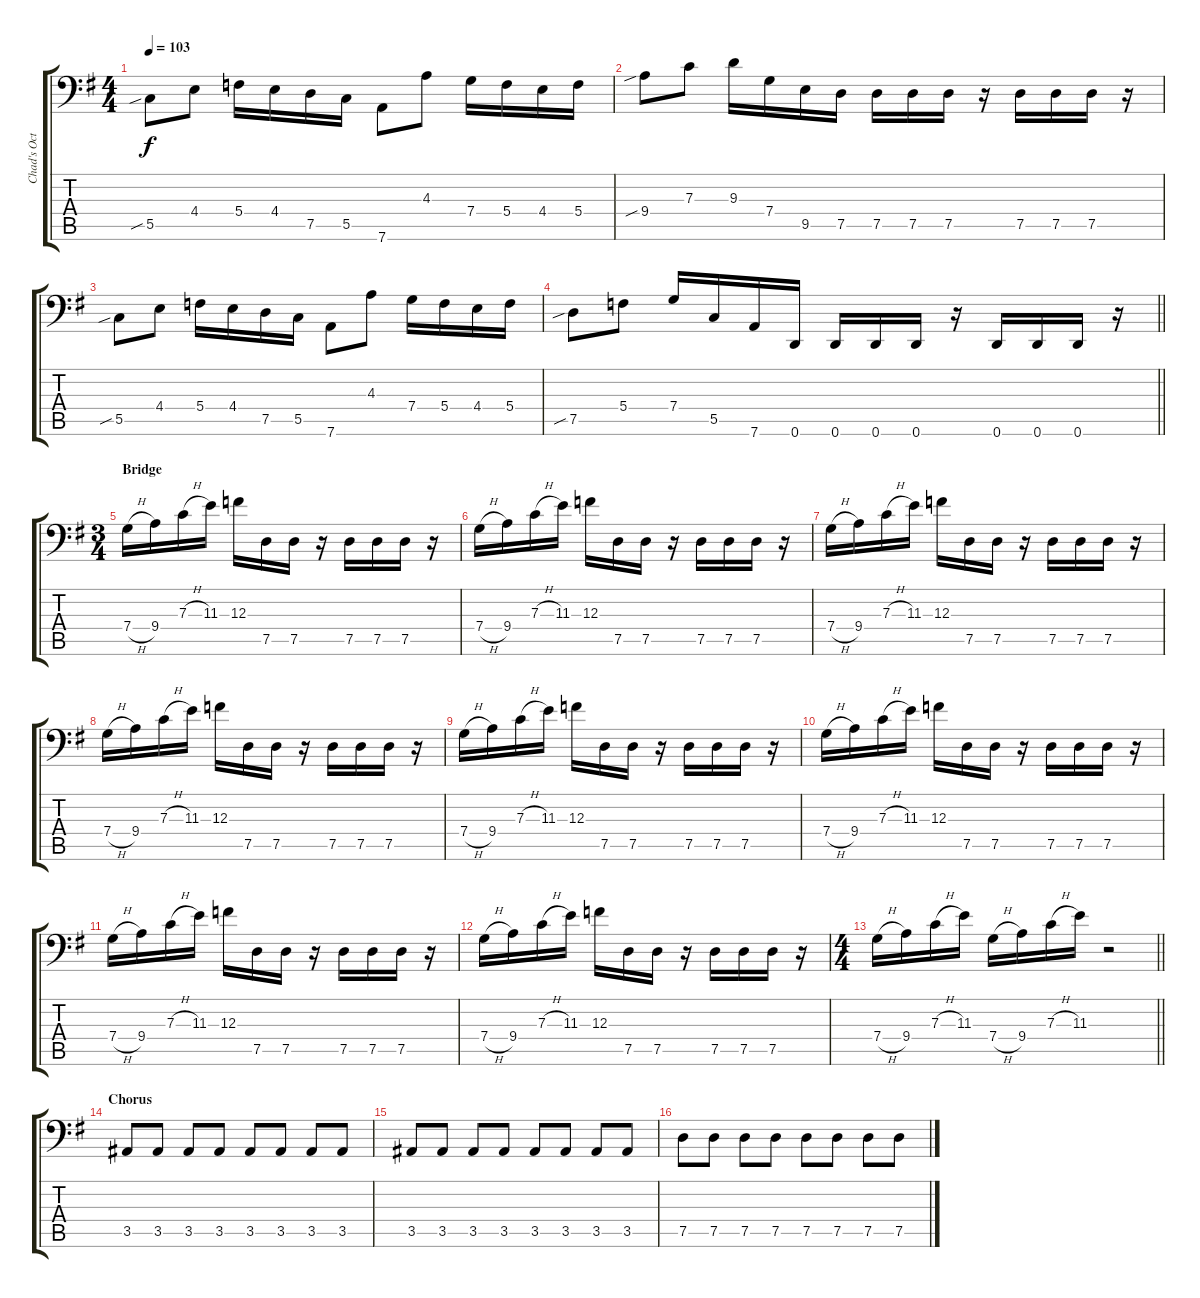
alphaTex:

\track ("Chad's Octaver" "Chad's Oct") {instrument overdrivenguitar}
\staff {score tabs}
\tuning (D3 A2 F2 C2 G1 D1) {hide}
\ts (4 4)
\tempo 103
\clef f4
\ks g
5.5{sib}.8{dy f} 4.4.8 5.4.16 4.4.16 7.5.16 5.5.16 7.6.8 4.3.8 7.4.16 5.4.16 4.4.16 5.4.16 |
9.4{sib}.8 7.3.8 9.3.16 7.4.16 9.5.16 7.5.16 7.5.16 7.5.16 7.5.16 r.16 7.5.16 7.5.16 7.5.16 r.16 |
5.5{sib}.8 4.4.8 5.4.16 4.4.16 7.5.16 5.5.16 7.6.8 4.3.8 7.4.16 5.4.16 4.4.16 5.4.16 |
\barLineRight lightlight
7.5{sib}.8 5.4.8 7.4.16 5.5.16 7.6.16 0.6.16 0.6.16 0.6.16 0.6.16 r.16 0.6.16 0.6.16 0.6.16 r.16 |
\ts (3 4)
\section ("" "Bridge")
7.4{h}.16 9.4.16 7.3{h}.16 11.3.16 12.3.16 7.5.16 7.5.16 r.16 7.5.16 7.5.16 7.5.16 r.16 |
7.4{h}.16 9.4.16 7.3{h}.16 11.3.16 12.3.16 7.5.16 7.5.16 r.16 7.5.16 7.5.16 7.5.16 r.16 |
7.4{h}.16 9.4.16 7.3{h}.16 11.3.16 12.3.16 7.5.16 7.5.16 r.16 7.5.16 7.5.16 7.5.16 r.16 |
7.4{h}.16 9.4.16 7.3{h}.16 11.3.16 12.3.16 7.5.16 7.5.16 r.16 7.5.16 7.5.16 7.5.16 r.16 |
7.4{h}.16 9.4.16 7.3{h}.16 11.3.16 12.3.16 7.5.16 7.5.16 r.16 7.5.16 7.5.16 7.5.16 r.16 |
7.4{h}.16 9.4.16 7.3{h}.16 11.3.16 12.3.16 7.5.16 7.5.16 r.16 7.5.16 7.5.16 7.5.16 r.16 |
7.4{h}.16 9.4.16 7.3{h}.16 11.3.16 12.3.16 7.5.16 7.5.16 r.16 7.5.16 7.5.16 7.5.16 r.16 |
7.4{h}.16 9.4.16 7.3{h}.16 11.3.16 12.3.16 7.5.16 7.5.16 r.16 7.5.16 7.5.16 7.5.16 r.16 |
\ts (4 4)
\barLineRight lightlight
7.4{h}.16 9.4.16 7.3{h}.16 11.3.16 7.4{h}.16 9.4.16 7.3{h}.16 11.3.16 r.2 |
\section ("" "Chorus")
3.5.8 3.5.8 3.5.8 3.5.8 3.5.8 3.5.8 3.5.8 3.5.8 |
3.5.8 3.5.8 3.5.8 3.5.8 3.5.8 3.5.8 3.5.8 3.5.8 |
7.5.8 7.5.8 7.5.8 7.5.8 7.5.8 7.5.8 7.5.8 7.5.8
